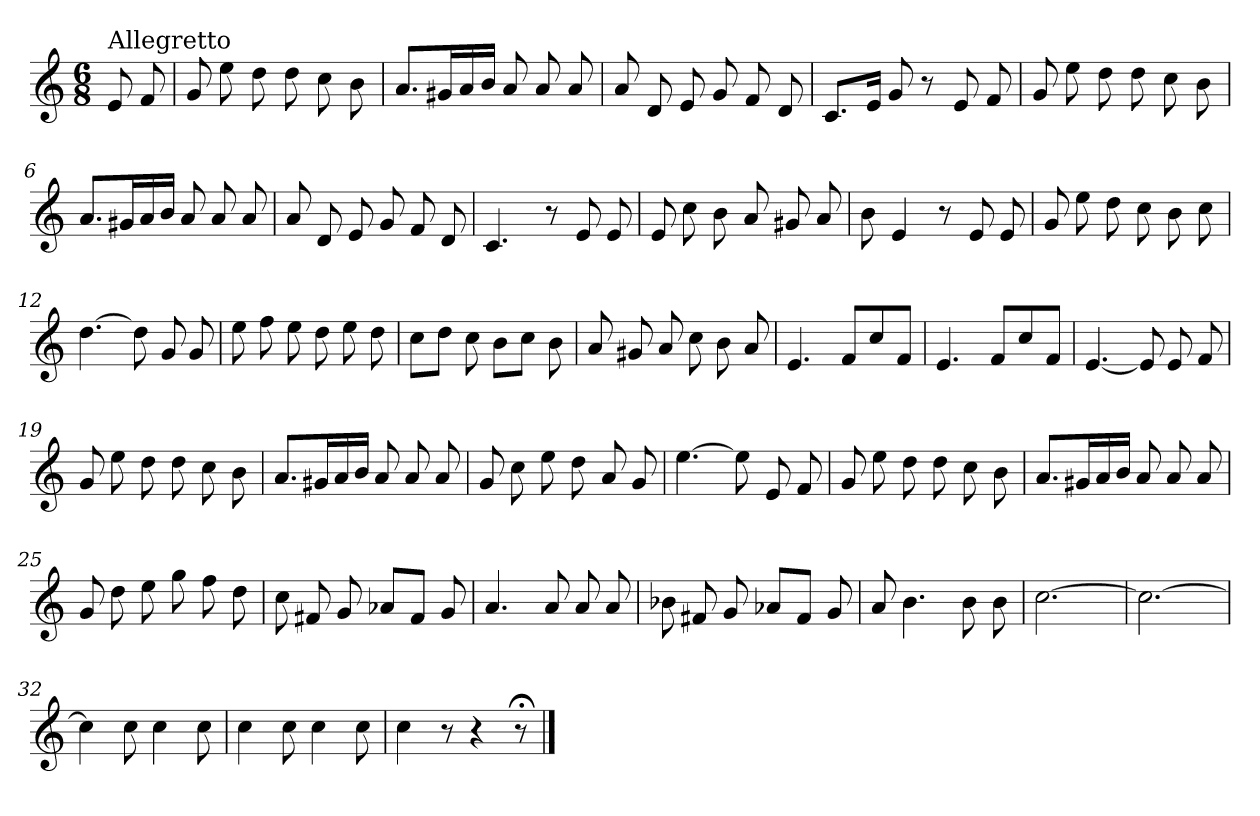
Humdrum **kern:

**kern
*part1
*staff1
*clefG2
*k[]
*C:
*M6/8
=
!LO:TX:a:t=Allegretto
8e/
8f/
=1
8g/
8ee\
8dd\
8dd\
8cc\
8b\
=2
8.a/L
16g#X/L
16a/
16b/JJ
8a/
8a/
8a/
=3
8a/
8d/
8e/
8g/
8f/
8d/
=4
8.c/L
16e/Jk
8g/
8r
8e/
8f/
=5
8g/
8ee\
8dd\
8dd\
8cc\
8b\
!!LO:LB:g=z
=6
8.a/L
16g#X/L
16a/
16b/JJ
8a/
8a/
8a/
=7
8a/
8d/
8e/
8g/
8f/
8d/
=8
4.c/
8r
8e/
8e/
=9
8e/
8cc\
8b\
8a/
8g#X/
8a/
=10
8b\
4e/
8r
8e/
8e/
=11
8g/
8ee\
8dd\
8cc\
8b\
8cc\
!!LO:LB:g=z
=12
[4.dd\
8dd\]
8g/
8g/
=13
8ee\
8ff\
8ee\
8dd\
8ee\
8dd\
=14
8cc\L
8dd\J
8cc\
8b\L
8cc\J
8b\
=15
8a/
8g#X/
8a/
8cc\
8b\
8a/
=16
4.e/
8f/L
8cc/
8f/J
=17
4.e/
8f/L
8cc/
8f/J
=18
[4.e/
8e/]
8e/
8f/
!!LO:LB:g=z
=19
8g/
8ee\
8dd\
8dd\
8cc\
8b\
=20
8.a/L
16g#X/L
16a/
16b/JJ
8a/
8a/
8a/
=21
8g/
8cc\
8ee\
8dd\
8a/
8g/
=22
[4.ee\
8ee\]
8e/
8f/
=23
8g/
8ee\
8dd\
8dd\
8cc\
8b\
=24
8.a/L
16g#X/L
16a/
16b/JJ
8a/
8a/
8a/
!!LO:LB:g=z
=25
8g/
8dd\
8ee\
8gg\
8ff\
8dd\
=26
8cc\
8f#X/
8g/
8a-X/L
8f#/J
8g/
!!LO:LB:g=z
=27
4.a/
8a/
8a/
8a/
!!LO:LB:g=z
=28
8b-X\
8f#X/
8g/
8a-X/L
8f#/J
8g/
=29
8a/
4.b\
8b\
8b\
=30
[2.cc\
=31
2.cc\_
=32
4cc\]
8cc\
4cc\
8cc\
=33
4cc\
8cc\
4cc\
8cc\
=34
4cc\
8r
4r
8r;<
==
*-
